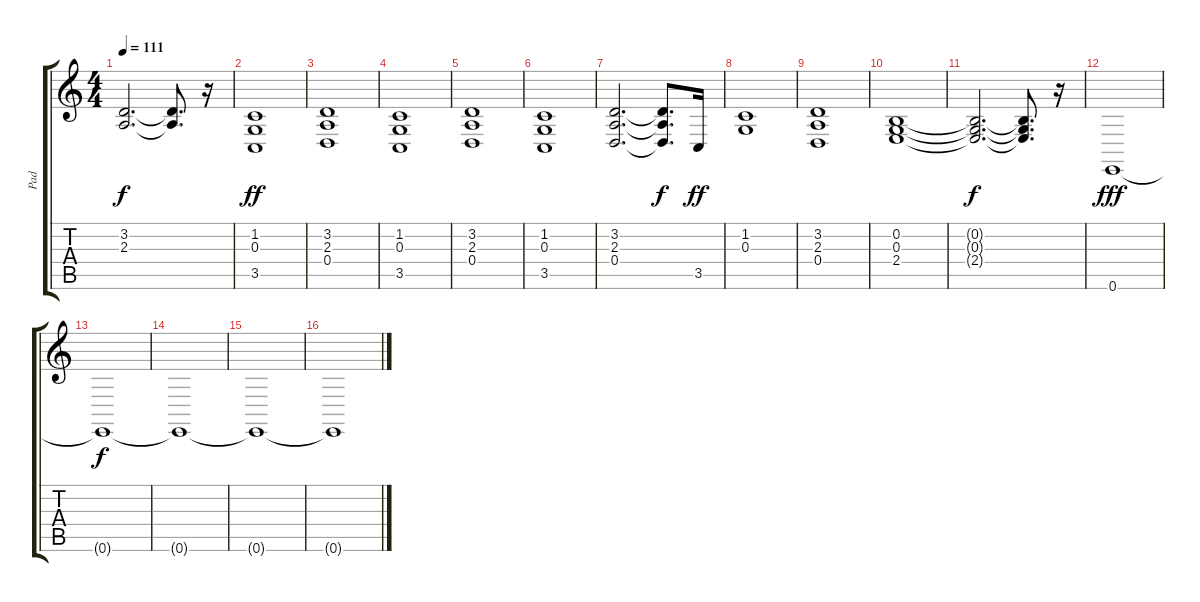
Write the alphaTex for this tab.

\track ("Pad" "Pad") {instrument pad2warm}
\staff {score tabs}
\tuning (E4 B3 G3 D3 A2 E2) {hide}
\ts (4 4)
\tempo 111
\clef g2
\ks c
(3.2{t} 2.3{t}).2{d dy f} (3.2{t} 2.3{t}).8{d} r.16 |
(1.2 0.3 3.5).1{dy ff} |
(3.2 2.3 0.4).1 |
(1.2 0.3 3.5).1 |
(3.2 2.3 0.4).1 |
(1.2 0.3 3.5).1 |
(3.2 2.3 0.4).2{d} (3.2{t} 2.3{t} 0.4{t}).8{d dy f} 3.5.16{dy ff} |
(1.2 0.3).1 |
(3.2 2.3 0.4).1 |
(0.2 0.3 2.4).1 |
(0.2{t} 0.3{t} 2.4{t}).2{d dy f} (0.2{t} 0.3{t} 2.4{t}).8{d} r.16 |
0.6.1{dy fff} |
0.6{t}.1{dy f} |
0.6{t}.1 |
0.6{t}.1 |
0.6{t}.1
